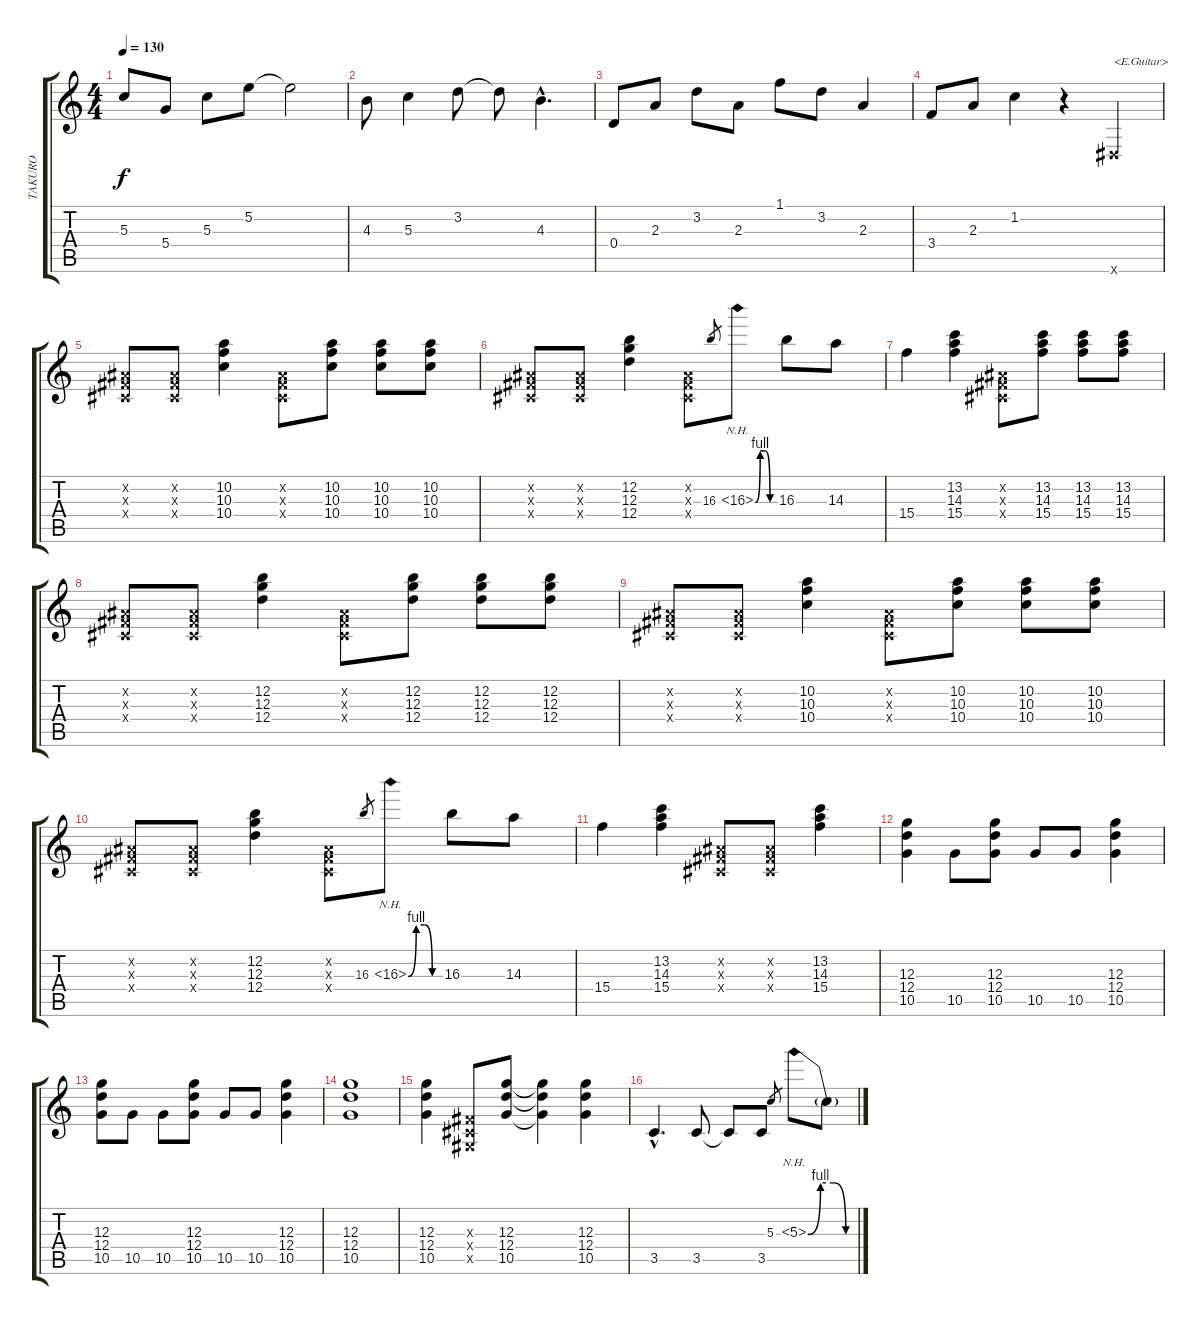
\track ("TAKURO" "TAKURO") {instrument distortionguitar}
\staff {score tabs}
\tuning (E4 B3 G3 D3 A2 E2) {hide}
\ts (4 4)
\tempo 130
\clef g2
\ks c
5.3.8{dy f} 5.4.8 5.3.8 5.2.8 5.2{t}.2 |
4.3.8 5.3.4 3.2.8 3.2{t}.8 4.3{hac}.4{d} |
0.4.8 2.3.8 3.2.8 2.3.8 1.1.8 3.2.8 2.3.4 |
3.4.8 2.3.8 1.2.4 r.4 -1.6{x}.4{txt "<E.Guitar>"} |
(-1.2{x} -1.3{x} -1.4{x}).8 (-1.2{x} -1.3{x} -1.4{x}).8 (10.2 10.3 10.4).4 (-1.2{x} -1.3{x} -1.4{x}).8 (10.2 10.3 10.4).8 (10.2 10.3 10.4).8 (10.2 10.3 10.4).8 |
(-1.2{x} -1.3{x} -1.4{x}).8 (-1.2{x} -1.3{x} -1.4{x}).8 (12.2 12.3 12.4).4 (-1.2{x} -1.3{x} -1.4{x}).8 16.3.8{gr} 16.3{be (custom 0 0 15 4 30 4 45 0 60 0) nh}.8 16.3.8 14.3.8 |
15.4.4 (13.2 14.3 15.4).4 (-1.2{x} -1.3{x} -1.4{x}).8 (13.2 14.3 15.4).8 (13.2 14.3 15.4).8 (13.2 14.3 15.4).8 |
(-1.2{x} -1.3{x} -1.4{x}).8 (-1.2{x} -1.3{x} -1.4{x}).8 (12.2 12.3 12.4).4 (-1.2{x} -1.3{x} -1.4{x}).8 (12.2 12.3 12.4).8 (12.2 12.3 12.4).8 (12.2 12.3 12.4).8 |
(-1.2{x} -1.3{x} -1.4{x}).8 (-1.2{x} -1.3{x} -1.4{x}).8 (10.2 10.3 10.4).4 (-1.2{x} -1.3{x} -1.4{x}).8 (10.2 10.3 10.4).8 (10.2 10.3 10.4).8 (10.2 10.3 10.4).8 |
(-1.2{x} -1.3{x} -1.4{x}).8 (-1.2{x} -1.3{x} -1.4{x}).8 (12.2 12.3 12.4).4 (-1.2{x} -1.3{x} -1.4{x}).8 16.3.8{gr} 16.3{be (custom 0 0 15 4 30 4 45 0 60 0) nh}.8 16.3.8 14.3.8 |
15.4.4 (13.2 14.3 15.4).4 (-1.2{x} -1.3{x} -1.4{x}).8 (-1.2{x} -1.3{x} -1.4{x}).8 (13.2 14.3 15.4).4 |
(12.3 12.4 10.5).4 10.5.8 (12.3 12.4 10.5).8 10.5.8 10.5.8 (12.3 12.4 10.5).4 |
(12.3 12.4 10.5).8 10.5.8 10.5.8 (12.3 12.4 10.5).8 10.5.8 10.5.8 (12.3 12.4 10.5).4 |
(12.3 12.4 10.5).1 |
(12.3 12.4 10.5).4 (-1.3{x} -1.4{x} -1.5{x}).8 (12.3 12.4 10.5).8 (12.3{t} 12.4{t} 10.5{t}).4 (12.3 12.4 10.5).4 |
3.5{hac}.4{d} 3.5.8 3.5{t}.8 3.5.8 5.3.8{gr} 5.3{be (custom 0 0 15 4 30 4 45 0 60 0) nh}.8 5.3{t}.8
